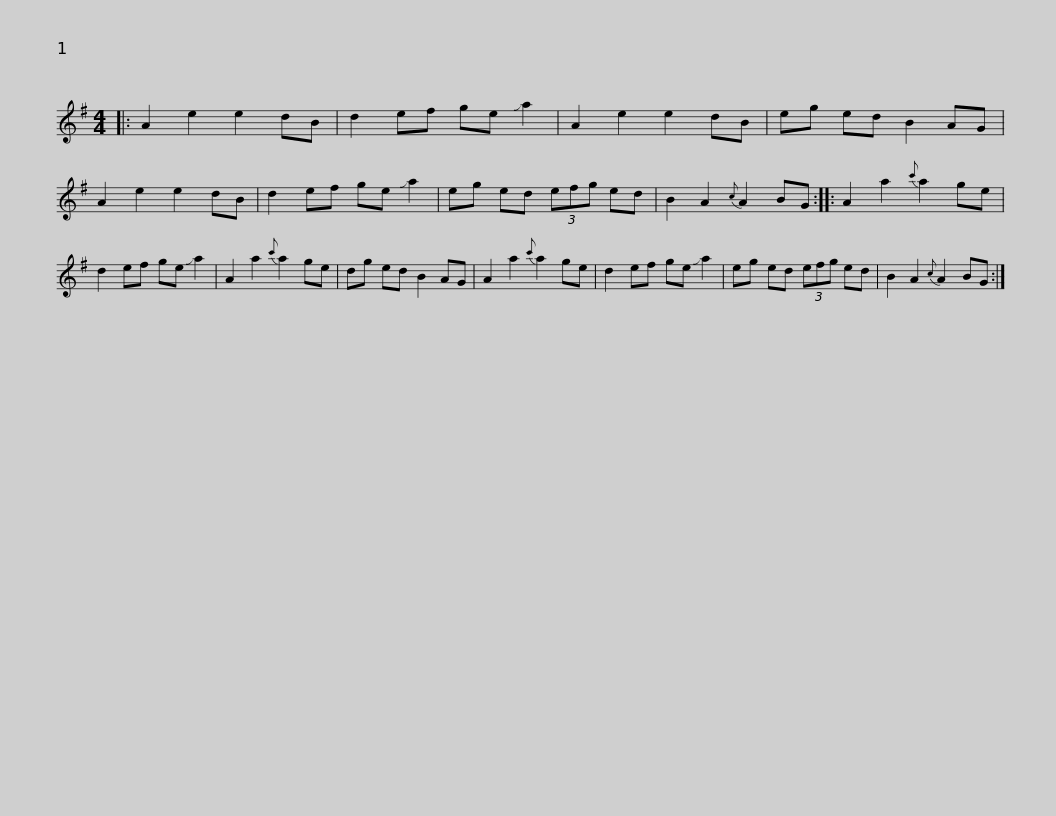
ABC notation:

X:1
L:1/8
M:4/4
I:linebreak $
K:G
V:1 treble
V:1
|: A2 e2 e2 dB | d2 ef ge !slide!a2 | A2 e2 e2 dB | eg ed B2 AG | A2 e2 e2 dB | %5
 d2 ef ge !slide!a2 |$ eg ed (3efg ed | B2 A2{c} A2 BG :: A2 a2{c'} a2 ge | d2 ef ge !slide!a2 | %10
 A2 a2{c'} a2 ge | dg ed B2 AG |$ A2 a2{c'} a2 ge | d2 ef ge !slide!a2 | eg ed (3efg ed | %15
 B2 A2{c} A2 BG :| %16
